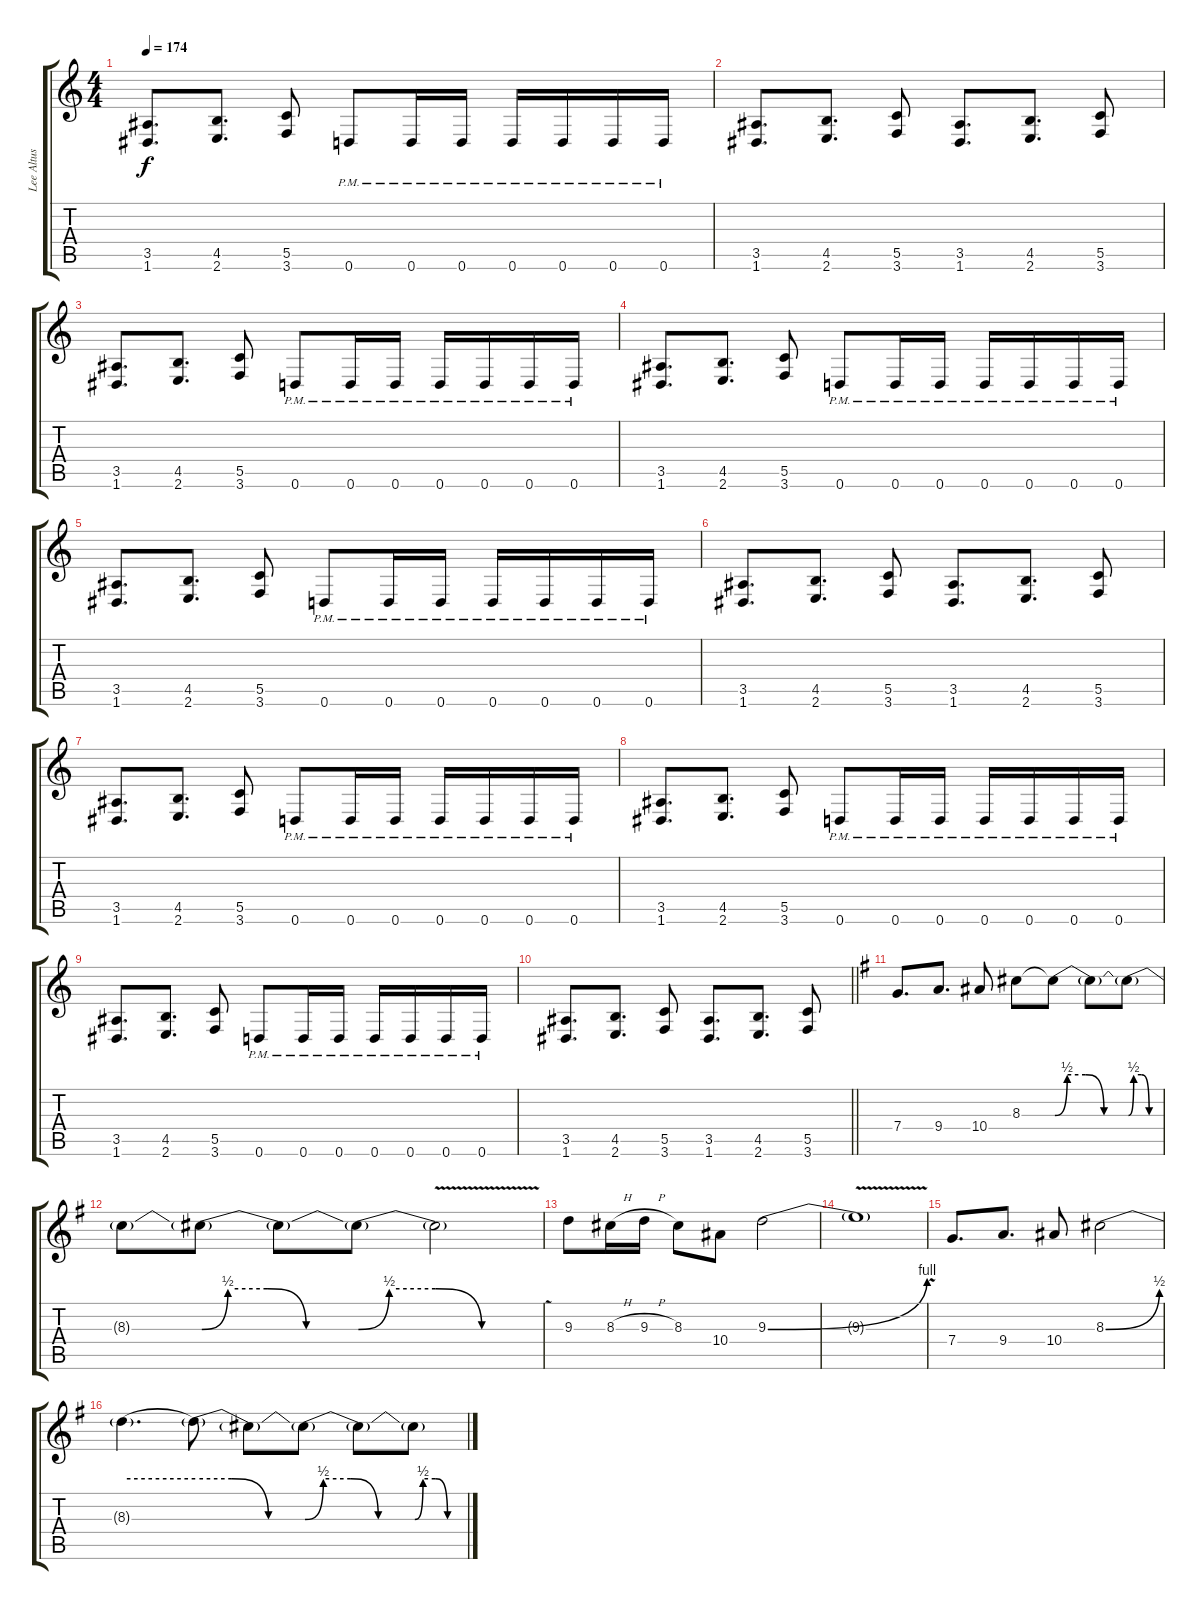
\track ("Lee Altus" "Lee Altus") {instrument distortionguitar}
\staff {score tabs}
\tuning (D4 A3 F3 C3 G2 D2) {hide}
\ts (4 4)
\tempo 174
\clef g2
\ks c
(3.5 1.6).8{d dy f} (4.5 2.6).8{d} (5.5 3.6).8 0.6{pm}.8 0.6{pm}.16 0.6{pm}.16 0.6{pm}.16 0.6{pm}.16 0.6{pm}.16 0.6{pm}.16 |
(3.5 1.6).8{d} (4.5 2.6).8{d} (5.5 3.6).8 (3.5 1.6).8{d} (4.5 2.6).8{d} (5.5 3.6).8 |
(3.5 1.6).8{d} (4.5 2.6).8{d} (5.5 3.6).8 0.6{pm}.8 0.6{pm}.16 0.6{pm}.16 0.6{pm}.16 0.6{pm}.16 0.6{pm}.16 0.6{pm}.16 |
(3.5 1.6).8{d} (4.5 2.6).8{d} (5.5 3.6).8 0.6{pm}.8 0.6{pm}.16 0.6{pm}.16 0.6{pm}.16 0.6{pm}.16 0.6{pm}.16 0.6{pm}.16 |
(3.5 1.6).8{d} (4.5 2.6).8{d} (5.5 3.6).8 0.6{pm}.8 0.6{pm}.16 0.6{pm}.16 0.6{pm}.16 0.6{pm}.16 0.6{pm}.16 0.6{pm}.16 |
(3.5 1.6).8{d} (4.5 2.6).8{d} (5.5 3.6).8 (3.5 1.6).8{d} (4.5 2.6).8{d} (5.5 3.6).8 |
(3.5 1.6).8{d} (4.5 2.6).8{d} (5.5 3.6).8 0.6{pm}.8 0.6{pm}.16 0.6{pm}.16 0.6{pm}.16 0.6{pm}.16 0.6{pm}.16 0.6{pm}.16 |
(3.5 1.6).8{d} (4.5 2.6).8{d} (5.5 3.6).8 0.6{pm}.8 0.6{pm}.16 0.6{pm}.16 0.6{pm}.16 0.6{pm}.16 0.6{pm}.16 0.6{pm}.16 |
(3.5 1.6).8{d} (4.5 2.6).8{d} (5.5 3.6).8 0.6{pm}.8 0.6{pm}.16 0.6{pm}.16 0.6{pm}.16 0.6{pm}.16 0.6{pm}.16 0.6{pm}.16 |
\barLineRight lightlight
(3.5 1.6).8{d} (4.5 2.6).8{d} (5.5 3.6).8 (3.5 1.6).8{d} (4.5 2.6).8{d} (5.5 3.6).8 |
\ks g
7.4.8{d} 9.4.8{d} 10.4.8 8.3.8 8.3{be (custom 0 0 10 2 25 2 40 0 60 0) t}.8 8.3{t}.8 8.3{be (custom 0 0 10 2 25 2 40 0 60 0) t}.8 |
8.3{t}.8 8.3{be (custom 0 0 10 2 25 2 40 0 60 0) t}.8 8.3{t}.8 8.3{be (custom 0 0 10 2 25 2 40 0 60 0) t}.8 8.3{v t}.2 |
9.3.8 8.3{h}.16 9.3{h}.16 8.3.8 10.4.8 9.3{be (bend 0 0 60 4)}.2 |
9.3{v t}.1 |
7.4.8{d} 9.4.8{d} 10.4.8 8.3{be (bend 0 0 60 2)}.2 |
8.3{be (hold 0 2 60 2) t}.4{d} 8.3{be (custom 0 2 20 2 40 0 60 0) t}.8 8.3{t}.8 8.3{be (custom 0 0 10 2 25 2 40 0 60 0) t}.8 8.3{t}.8 8.3{be (custom 0 0 10 2 25 2 40 0 60 0) t}.8
